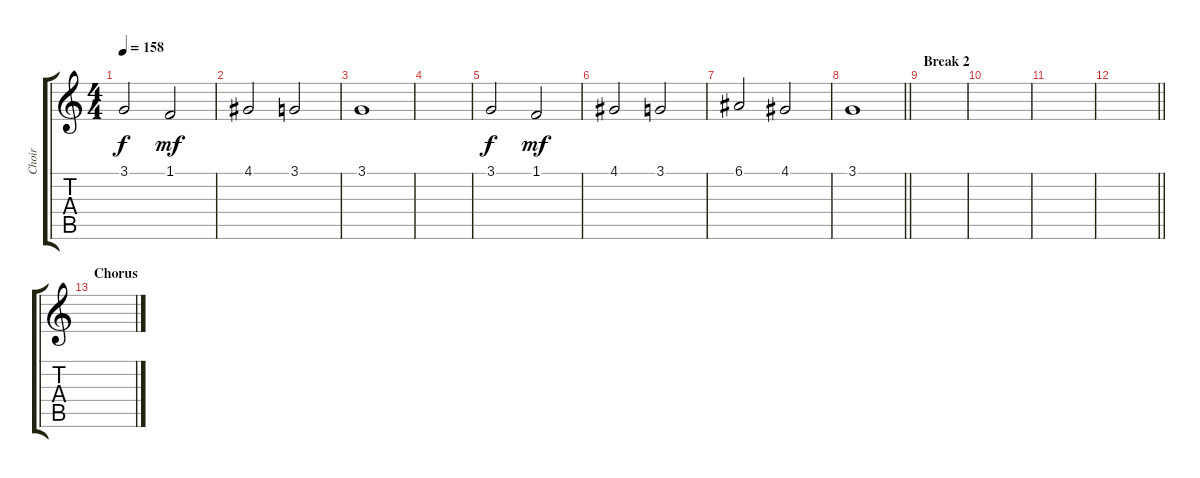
\track ("Choir" "Choir") {instrument choiraahs}
\staff {score tabs}
\tuning (E4 B3 G3 D3 A2 E2) {hide}
\ts (4 4)
\tempo 158
\clef g2
\ks c
3.1.2{dy f} 1.1.2{dy mf} |
4.1.2 3.1.2 |
3.1.1 |
|
3.1.2{dy f} 1.1.2{dy mf} |
4.1.2 3.1.2 |
6.1.2 4.1.2 |
\barLineRight lightlight
3.1.1 |
\section ("" "Break 2")
|
|
|
\barLineRight lightlight
|
\section ("" "Chorus")
